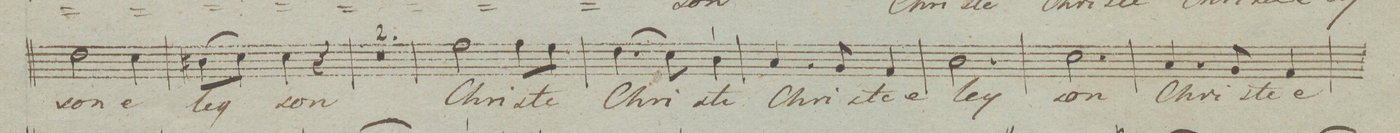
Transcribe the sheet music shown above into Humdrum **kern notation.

**kern	**text	**dynam
*I"Baſso. Tutti._ i Solo odkąd piſano.	*	*
*clefF4	*	*
*k[]	*	*
*M3/4	*	*
2F\	-son	.
4E\	e-	.
=55	=55	=55
(8D#X\L	-ley-	.
8E\J)	.	.
4E\	-son	.
4r	.	.
=56	=56	=56
1.r	.	.
=57	=57	=57
=58	=58	=58
2A\	Chri-	.
8A\L	-ste	.
8G\J	.	.
=59	=59	=59
(4.F\	Chri-	.
8E\)	.	.
4D`\	-ste	.
=60	=60	=60
4.C/	Chri-	.
8BB/	-ste	.
4AA/	e-	.
=61	=61	=61
2.D\	-ley-	.
=62	=62	=62
2.E\	-son	.
=63	=63	=63
4.C/	Chri-	.
8BB/	-ste	.
4AA/	e-	.
=64	=64	=64
*-	*-	*-
